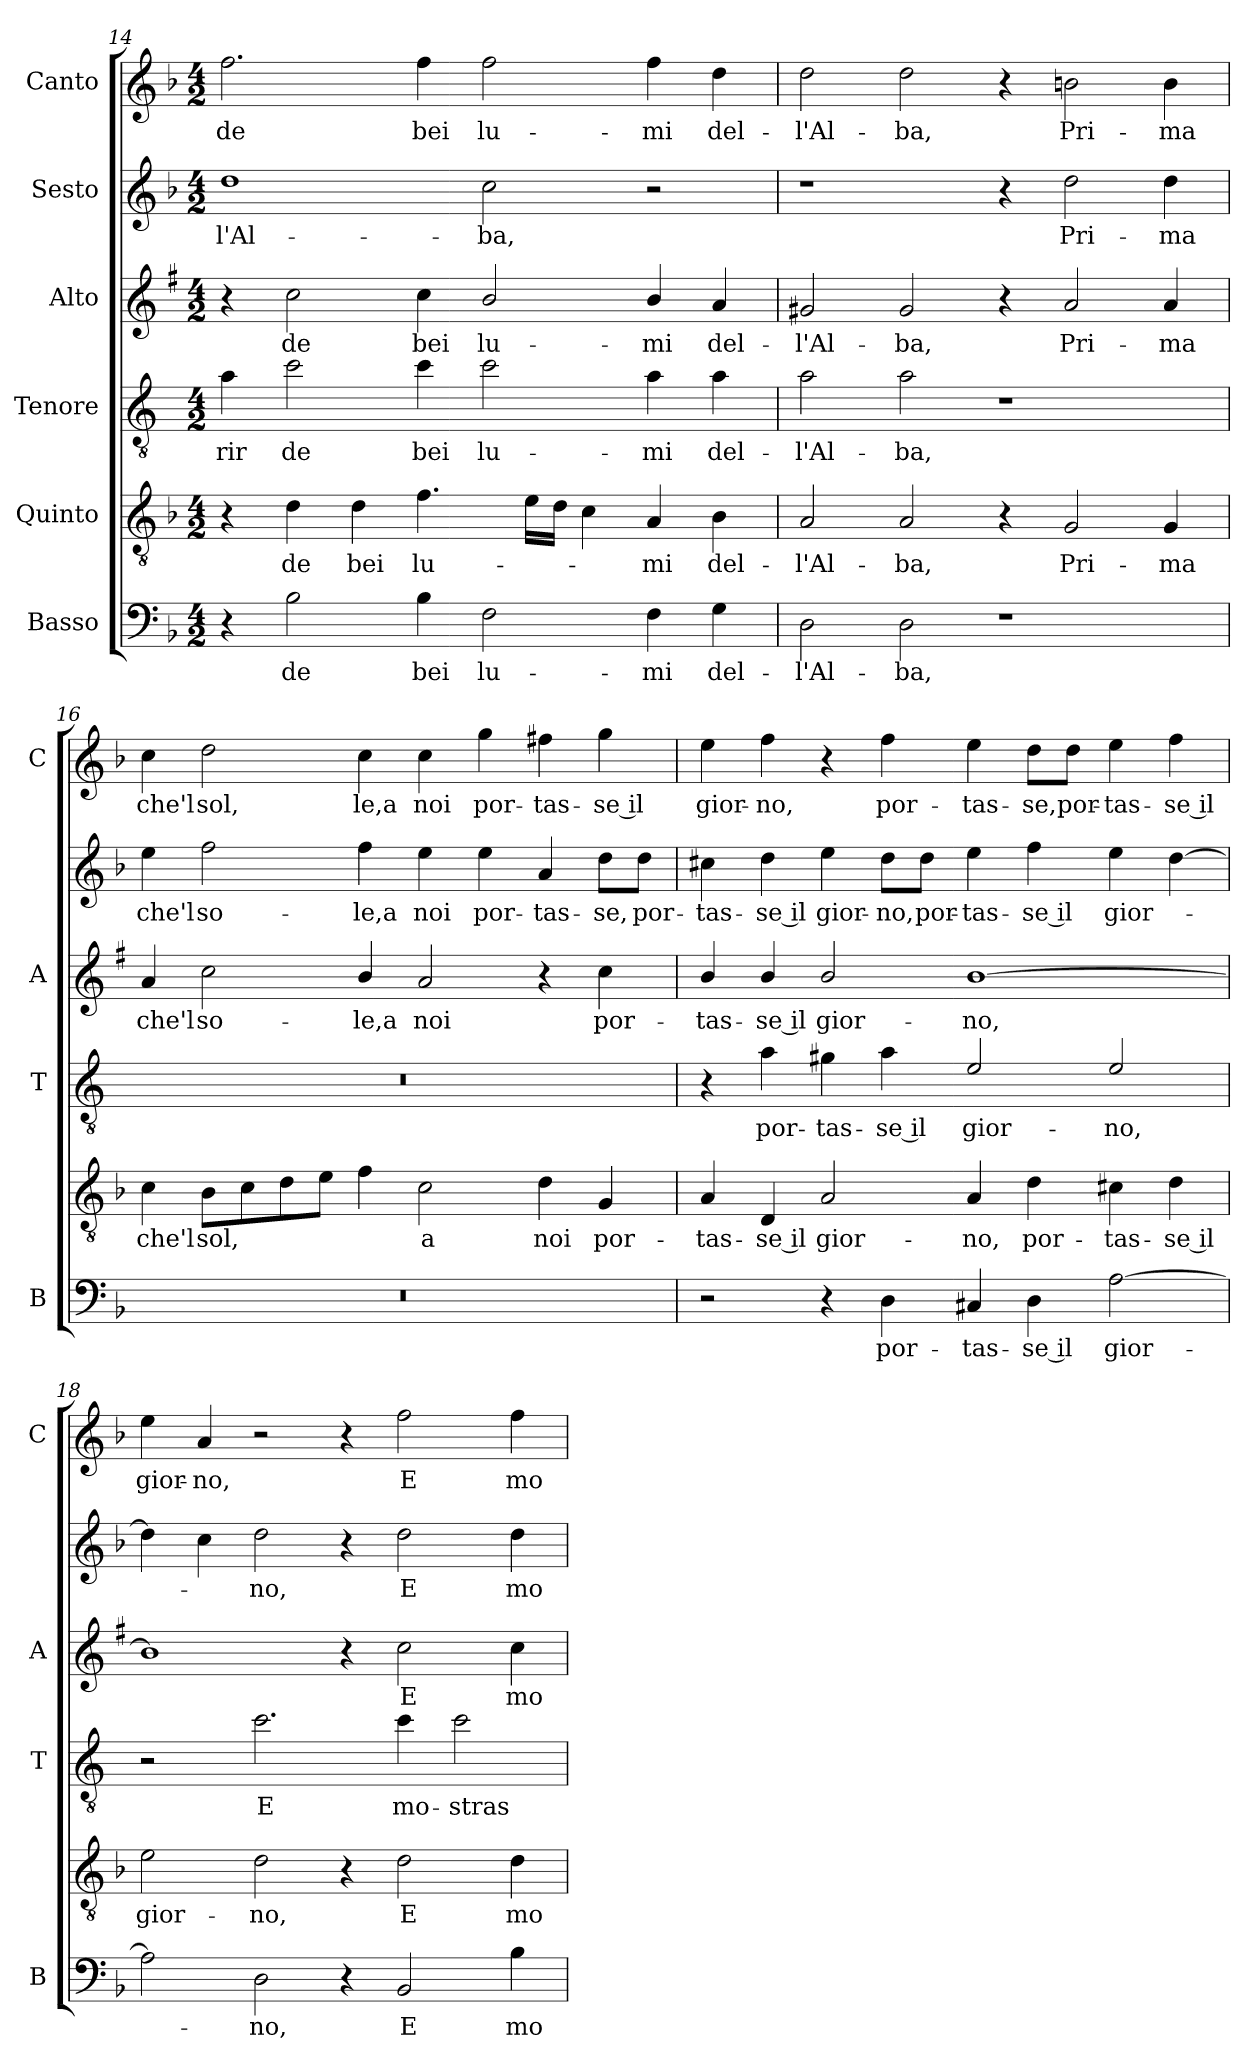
**kern	**text	**kern	**text	**kern	**text	**kern	**text	**kern	**text	**kern	**text
*part6	*part6	*part5	*part5	*part4	*part4	*part3	*part3	*part2	*part2	*part1	*part1
*staff6	*staff6	*staff5	*staff5	*staff4	*staff4	*staff3	*staff3	*staff2	*staff2	*staff1	*staff1
*I"Basso	*	*I"Quinto	*	*I"Tenore	*	*I"Alto	*	*I"Sesto	*	*I"Canto	*
*I'B	*	*	*	*I'T	*	*I'A	*	*	*	*I'C	*
*clefF4	*	*clefGv2	*	*clefGv2	*	*clefG2	*	*clefG2	*	*clefG2	*
*	*	*	*	*ITrd4c7	*	*ITrd1c2	*	*	*	*	*
*k[b-]	*	*k[b-]	*	*k[b-]	*	*k[b-]	*	*k[b-]	*	*k[b-]	*
*F:	*	*F:	*	*F:	*	*F:	*	*F:	*	*F:	*
*M4/2	*	*M4/2	*	*M4/2	*	*M4/2	*	*M4/2	*	*M4/2	*
=14	=14	=14	=14	=14	=14	=14	=14	=14	=14	=14	=14
!	!	!	!	!	!LO:LY:b	!	!	!	!LO:LY:b	!	!LO:LY:b
4r	.	4r	.	4d\	-rir	4r	.	1dd	-l'Al-	2.ff\	de
!	!LO:LY:b	!	!LO:LY:b	!	!LO:LY:b	!	!LO:LY:b	!	!	!	!
2B-\	de	4d\	de	2f\	de	2b-\	de	.	.	.	.
!	!	!	!LO:LY:b	!	!	!	!	!	!	!	!
.	.	4d\	bei	.	.	.	.	.	.	.	.
!	!LO:LY:b	!	!LO:LY:b	!	!LO:LY:b	!	!LO:LY:b	!	!	!	!LO:LY:b
4B-\	bei	4.f\	lu-	4f\	bei	4b-\	bei	.	.	4ff\	bei
!	!LO:LY:b	!	!	!	!LO:LY:b	!	!LO:LY:b	!	!LO:LY:b	!	!LO:LY:b
2F\	lu-	.	.	2f\	lu-	2a/	lu-	2cc\	-ba,	2ff\	lu-
.	.	16e\LL	.	.	.	.	.	.	.	.	.
.	.	16d\JJ	.	.	.	.	.	.	.	.	.
.	.	4c\	.	.	.	.	.	.	.	.	.
!	!LO:LY:b	!	!LO:LY:b	!	!LO:LY:b	!	!LO:LY:b	!	!	!	!LO:LY:b
4F\	-mi	4A/	-mi	4d\	-mi	4a/	-mi	2r	.	4ff\	-mi
!	!LO:LY:b	!	!LO:LY:b	!	!LO:LY:b	!	!LO:LY:b	!	!	!	!LO:LY:b
4G\	del-	4B-\	del-	4d\	del-	4g/	del-	.	.	4dd\	del-
!!LO:LB:g=z
=15	=15	=15	=15	=15	=15	=15	=15	=15	=15	=15	=15
!	!LO:LY:b	!	!LO:LY:b	!	!LO:LY:b	!	!LO:LY:b	!	!	!	!LO:LY:b
2D\	-l'Al-	2A/	-l'Al-	2d\	-l'Al-	2f#X/	-l'Al-	1r	.	2dd\	-l'Al-
!	!LO:LY:b	!	!LO:LY:b	!	!LO:LY:b	!	!LO:LY:b	!	!	!	!LO:LY:b
2D\	-ba,	2A/	-ba,	2d\	-ba,	2f#/	-ba,	.	.	2dd\	-ba,
1r	.	4r	.	1r	.	4r	.	4r	.	4r	.
!	!	!	!LO:LY:b	!	!	!	!LO:LY:b	!	!LO:LY:b	!	!LO:LY:b
.	.	2G/	Pri-	.	.	2g/	Pri-	2dd\	Pri-	2bn\	Pri-
!	!	!	!LO:LY:b	!	!	!	!LO:LY:b	!	!LO:LY:b	!	!LO:LY:b
.	.	4G/	-ma	.	.	4g/	-ma	4dd\	-ma	4b\	-ma
=16	=16	=16	=16	=16	=16	=16	=16	=16	=16	=16	=16
!	!	!	!LO:LY:b	!	!	!	!LO:LY:b	!	!LO:LY:b	!	!LO:LY:b
0r	.	4c\	che'l	0r	.	4g/	che'l	4ee\	che'l	4cc\	che'l
!	!	!	!LO:LY:b	!	!	!	!LO:LY:b	!	!LO:LY:b	!	!LO:LY:b
.	.	8B-\L	sol,	.	.	2b-\	so-	2ff\	so-	2dd\	sol,
.	.	8c\	.	.	.	.	.	.	.	.	.
.	.	8d\	.	.	.	.	.	.	.	.	.
.	.	8e\J	.	.	.	.	.	.	.	.	.
!	!	!	!	!	!	!	!LO:LY:b	!	!LO:LY:b	!	!LO:LY:b
.	.	4f\	.	.	.	4a/	-le,a	4ff\	-le,a	4cc\	le,a
!	!	!	!LO:LY:b	!	!	!	!LO:LY:b	!	!LO:LY:b	!	!LO:LY:b
.	.	2c\	a	.	.	2g/	noi	4ee\	noi	4cc\	noi
!	!	!	!	!	!	!	!	!	!LO:LY:b	!	!LO:LY:b
.	.	.	.	.	.	.	.	4ee\	por-	4gg\	por-
!	!	!	!LO:LY:b	!	!	!	!	!	!LO:LY:b	!	!LO:LY:b
.	.	4d\	noi	.	.	4r	.	4a/	-tas-	4ff#X\	-tas-
!	!	!	!LO:LY:b	!	!	!	!LO:LY:b	!	!LO:LY:b	!	!LO:LY:b
.	.	4G/	por-	.	.	4b-\	por-	8dd\L	-se,	4gg\	-se il
!	!	!	!	!	!	!	!	!	!LO:LY:b	!	!
.	.	.	.	.	.	.	.	8dd\J	por-	.	.
=17	=17	=17	=17	=17	=17	=17	=17	=17	=17	=17	=17
!	!	!	!LO:LY:b	!	!	!	!LO:LY:b	!	!LO:LY:b	!	!LO:LY:b
2r	.	4A/	-tas-	4r	.	4a/	-tas-	4cc#X\	-tas-	4ee\	gior-
!	!	!	!LO:LY:b	!	!LO:LY:b	!	!LO:LY:b	!	!LO:LY:b	!	!LO:LY:b
.	.	4D/	-se il	4d\	por-	4a/	-se il	4dd\	-se il	4ff\	-no,
!	!	!	!LO:LY:b	!	!LO:LY:b	!	!LO:LY:b	!	!LO:LY:b	!	!
4r	.	2A/	gior-	4c#X\	-tas-	2a/	gior-	4ee\	gior-	4r	.
!	!LO:LY:b	!	!	!	!LO:LY:b	!	!	!	!LO:LY:b	!	!LO:LY:b
4D\	por-	.	.	4d\	-se il	.	.	8dd\L	-no,	4ff\	por-
!	!	!	!	!	!	!	!	!	!LO:LY:b	!	!
.	.	.	.	.	.	.	.	8dd\J	por-	.	.
!	!LO:LY:b	!	!LO:LY:b	!	!LO:LY:b	!	!LO:LY:b	!	!LO:LY:b	!	!LO:LY:b
4C#X/	-tas-	4A/	-no,	2A/	gior-	[1a	-no,	4ee\	-tas-	4ee\	-tas-
!	!LO:LY:b	!	!LO:LY:b	!	!	!	!	!	!LO:LY:b	!	!LO:LY:b
4D\	-se il	4d\	por-	.	.	.	.	4ff\	-se il	8dd\L	-se,
!	!	!	!	!	!	!	!	!	!	!	!LO:LY:b
.	.	.	.	.	.	.	.	.	.	8dd\J	por-
!	!LO:LY:b	!	!LO:LY:b	!	!LO:LY:b	!	!	!	!LO:LY:b	!	!LO:LY:b
[2A\	gior-	4c#X\	-tas-	2A/	-no,	.	.	4ee\	gior-	4ee\	-tas-
!	!	!	!LO:LY:b	!	!	!	!	!	!	!	!LO:LY:b
.	.	4d\	-se il	.	.	.	.	[4dd\	.	4ff\	-se il
!!LO:PB:g=z
=18	=18	=18	=18	=18	=18	=18	=18	=18	=18	=18	=18
!	!	!	!LO:LY:b	!	!	!	!	!	!	!	!LO:LY:b
2A\]	.	2e\	gior-	2r	.	1a]	.	4dd\]	.	4ee\	gior-
!	!	!	!	!	!	!	!	!	!	!	!LO:LY:b
.	.	.	.	.	.	.	.	4cc\	.	4a/	-no,
!	!LO:LY:b	!	!LO:LY:b	!	!LO:LY:b	!	!	!	!LO:LY:b	!	!
2D\	-no,	2d\	-no,	2.f\	E	.	.	2dd\	-no,	2r	.
4r	.	4r	.	.	.	4r	.	4r	.	4r	.
!	!LO:LY:b	!	!LO:LY:b	!	!LO:LY:b	!	!LO:LY:b	!	!LO:LY:b	!	!LO:LY:b
2BB-/	E	2d\	E	4f\	mo-	2b-\	E	2dd\	E	2ff\	E
!	!	!	!	!	!LO:LY:b	!	!	!	!	!	!
.	.	.	.	2f\	-stras-	.	.	.	.	.	.
!	!LO:LY:b	!	!LO:LY:b	!	!	!	!LO:LY:b	!	!LO:LY:b	!	!LO:LY:b
4B-\	mo-	4d\	mo-	.	.	4b-\	mo-	4dd\	mo-	4ff\	mo-
=	=	=	=	=	=	=	=	=	=	=	=
*-	*-	*-	*-	*-	*-	*-	*-	*-	*-	*-	*-
